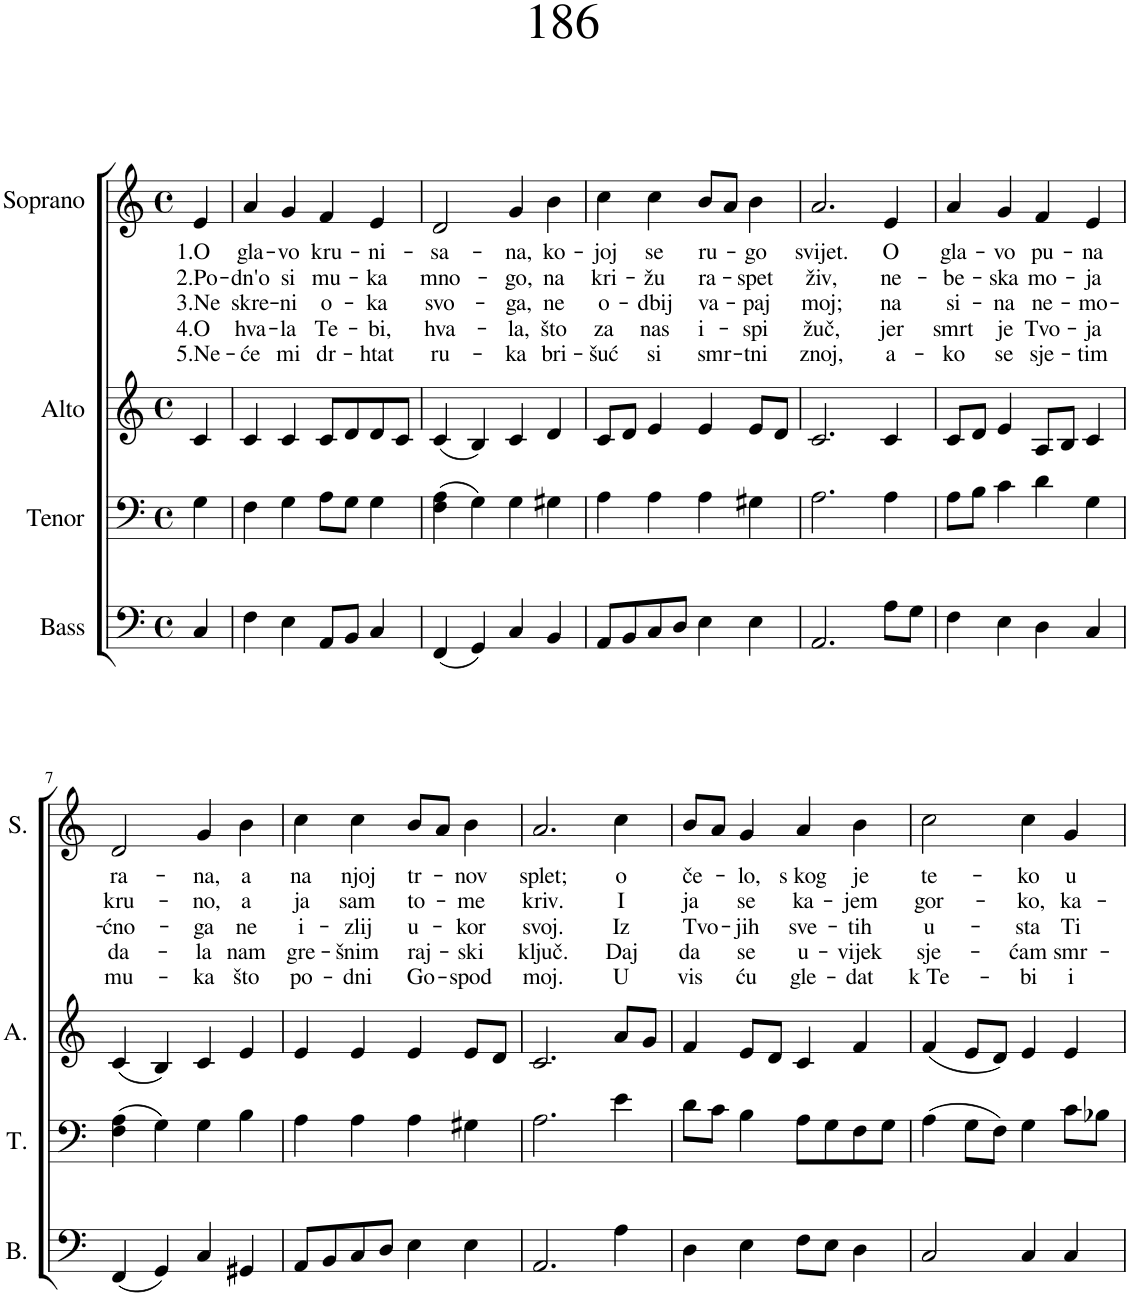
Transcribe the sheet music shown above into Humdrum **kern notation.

**kern	**kern	**kern	**kern	**text	**text	**text	**text	**text
*part4	*part3	*part2	*part1	*part1	*part1	*part1	*part1	*part1
*staff4	*staff3	*staff2	*staff1	*staff1	*staff1	*staff1	*staff1	*staff1
*I"Bass	*I"Tenor	*I"Alto	*I"Soprano	*	*	*	*	*
*I'B.	*I'T.	*I'A.	*I'S.	*	*	*	*	*
*clefF4	*clefF4	*clefG2	*clefG2	*	*	*	*	*
*k[]	*k[]	*k[]	*k[]	*	*	*	*	*
*M4/4	*M4/4	*M4/4	*M4/4	*	*	*	*	*
*met(c)	*met(c)	*met(c)	*met(c)	*	*	*	*	*
=1	=1	=1	=1	=1	=1	=1	=1	=1
!	!	!	!	!LO:LY:b	!LO:LY:b	!LO:LY:b	!LO:LY:b	!LO:LY:b
4C/	4G\	4c/	4e/	1.O	2.Po-	3.Ne	4.O	5.Ne-
=2	=2	=2	=2	=2	=2	=2	=2	=2
!	!	!	!	!LO:LY:b	!LO:LY:b	!LO:LY:b	!LO:LY:b	!LO:LY:b
4F\	4F\	4c/	4a/	gla-	-dn'o	skre-	hva-	-će
!	!	!	!	!LO:LY:b	!LO:LY:b	!LO:LY:b	!LO:LY:b	!LO:LY:b
4E\	4G\	4c/	4g/	-vo	si	-ni	-la	mi
!	!	!	!	!LO:LY:b	!LO:LY:b	!LO:LY:b	!LO:LY:b	!LO:LY:b
8AA/L	8A\L	8c/L	4f/	kru-	mu-	o-	Te-	dr-
8BB/J	8G\J	8d/	.	.	.	.	.	.
!	!	!	!	!LO:LY:b	!LO:LY:b	!LO:LY:b	!LO:LY:b	!LO:LY:b
4C/	4G\	8d/	4e/	-ni-	-ka	-ka	-bi,	-htat
.	.	8c/J	.	.	.	.	.	.
=3	=3	=3	=3	=3	=3	=3	=3	=3
!	!	!	!	!LO:LY:b	!LO:LY:b	!LO:LY:b	!LO:LY:b	!LO:LY:b
(4FF/	(4F\ 4A\	(4c/	2d/	-sa-	mno-	svo-	hva-	ru-
4GG/)	4G\)	4B/)	.	.	.	.	.	.
!	!	!	!	!LO:LY:b	!LO:LY:b	!LO:LY:b	!LO:LY:b	!LO:LY:b
4C/	4G\	4c/	4g/	-na,	-go,	-ga,	-la,	-ka
!	!	!	!	!LO:LY:b	!LO:LY:b	!LO:LY:b	!LO:LY:b	!LO:LY:b
4BB/	4G#X\	4d/	4b\	ko-	na	ne	što	bri-
=4	=4	=4	=4	=4	=4	=4	=4	=4
!	!	!	!	!LO:LY:b	!LO:LY:b	!LO:LY:b	!LO:LY:b	!LO:LY:b
8AA/L	4A\	8c/L	4cc\	-joj	kri-	o-	za	-šuć
8BB/	.	8d/J	.	.	.	.	.	.
!	!	!	!	!LO:LY:b	!LO:LY:b	!LO:LY:b	!LO:LY:b	!LO:LY:b
8C/	4A\	4e/	4cc\	se	-žu	-dbij	nas	si
8D/J	.	.	.	.	.	.	.	.
!	!	!	!	!LO:LY:b	!LO:LY:b	!LO:LY:b	!LO:LY:b	!LO:LY:b
4E\	4A\	4e/	8b/L	ru-	ra-	va-	i-	smr-
.	.	.	8a/J	.	.	.	.	.
!	!	!	!	!LO:LY:b	!LO:LY:b	!LO:LY:b	!LO:LY:b	!LO:LY:b
4E\	4G#X\	8e/L	4b\	-go	-spet	-paj	-spi	-tni
.	.	8d/J	.	.	.	.	.	.
=5	=5	=5	=5	=5	=5	=5	=5	=5
!	!	!	!	!LO:LY:b	!LO:LY:b	!LO:LY:b	!LO:LY:b	!LO:LY:b
2.AA/	2.A\	2.c/	2.a/	svijet.	živ,	moj;	žuč,	znoj,
!	!	!	!	!LO:LY:b	!LO:LY:b	!LO:LY:b	!LO:LY:b	!LO:LY:b
8A\L	4A\	4c/	4e/	O	ne-	na	jer	a-
8G\J	.	.	.	.	.	.	.	.
=6	=6	=6	=6	=6	=6	=6	=6	=6
!	!	!	!	!LO:LY:b	!LO:LY:b	!LO:LY:b	!LO:LY:b	!LO:LY:b
4F\	8A\L	8c/L	4a/	gla-	-be-	si-	smrt	-ko
.	8B\J	8d/J	.	.	.	.	.	.
!	!	!	!	!LO:LY:b	!LO:LY:b	!LO:LY:b	!LO:LY:b	!LO:LY:b
4E\	4c\	4e/	4g/	-vo	-ska	-na	je	se
!	!	!	!	!LO:LY:b	!LO:LY:b	!LO:LY:b	!LO:LY:b	!LO:LY:b
4D\	4d\	8A/L	4f/	pu-	mo-	ne-	Tvo-	sje-
.	.	8B/J	.	.	.	.	.	.
!	!	!	!	!LO:LY:b	!LO:LY:b	!LO:LY:b	!LO:LY:b	!LO:LY:b
4C/	4G\	4c/	4e/	-na	-ja	-mo-	-ja	-tim
!!LO:LB:g=z
=7	=7	=7	=7	=7	=7	=7	=7	=7
!	!	!	!	!LO:LY:b	!LO:LY:b	!LO:LY:b	!LO:LY:b	!LO:LY:b
(4FF/	(4F\ 4A\	(4c/	2d/	ra-	kru-	-ćno-	da-	mu-
4GG/)	4G\)	4B/)	.	.	.	.	.	.
!	!	!	!	!LO:LY:b	!LO:LY:b	!LO:LY:b	!LO:LY:b	!LO:LY:b
4C/	4G\	4c/	4g/	-na,	-no,	-ga	-la	-ka
!	!	!	!	!LO:LY:b	!LO:LY:b	!LO:LY:b	!LO:LY:b	!LO:LY:b
4GG#X/	4B\	4e/	4b\	a	a	ne	nam	što
=8	=8	=8	=8	=8	=8	=8	=8	=8
!	!	!	!	!LO:LY:b	!LO:LY:b	!LO:LY:b	!LO:LY:b	!LO:LY:b
8AA/L	4A\	4e/	4cc\	na	ja	i-	gre-	po-
8BB/	.	.	.	.	.	.	.	.
!	!	!	!	!LO:LY:b	!LO:LY:b	!LO:LY:b	!LO:LY:b	!LO:LY:b
8C/	4A\	4e/	4cc\	njoj	sam	-zlij	-šnim	-dni
8D/J	.	.	.	.	.	.	.	.
!	!	!	!	!LO:LY:b	!LO:LY:b	!LO:LY:b	!LO:LY:b	!LO:LY:b
4E\	4A\	4e/	8b/L	tr-	to-	u-	raj-	Go-
.	.	.	8a/J	.	.	.	.	.
!	!	!	!	!LO:LY:b	!LO:LY:b	!LO:LY:b	!LO:LY:b	!LO:LY:b
4E\	4G#X\	8e/L	4b\	-nov	-me	-kor	-ski	-spod
.	.	8d/J	.	.	.	.	.	.
=9	=9	=9	=9	=9	=9	=9	=9	=9
!	!	!	!	!LO:LY:b	!LO:LY:b	!LO:LY:b	!LO:LY:b	!LO:LY:b
2.AA/	2.A\	2.c/	2.a/	splet;	kriv.	svoj.	ključ.	moj.
!	!	!	!	!LO:LY:b	!LO:LY:b	!LO:LY:b	!LO:LY:b	!LO:LY:b
4A\	4e\	8a/L	4cc\	o	I	Iz	Daj	U
.	.	8g/J	.	.	.	.	.	.
=10	=10	=10	=10	=10	=10	=10	=10	=10
!	!	!	!	!LO:LY:b	!LO:LY:b	!LO:LY:b	!LO:LY:b	!LO:LY:b
4D\	8d\L	4f/	8b/L	če-	ja	Tvo-	da	vis
.	8c\J	.	8a/J	.	.	.	.	.
!	!	!	!	!LO:LY:b	!LO:LY:b	!LO:LY:b	!LO:LY:b	!LO:LY:b
4E\	4B\	8e/L	4g/	-lo,	se	-jih	se	ću
.	.	8d/J	.	.	.	.	.	.
!	!	!	!	!LO:LY:b	!LO:LY:b	!LO:LY:b	!LO:LY:b	!LO:LY:b
8F\L	8A\L	4c/	4a/	s kog	ka-	sve-	u-	gle-
8E\J	8G\	.	.	.	.	.	.	.
!	!	!	!	!LO:LY:b	!LO:LY:b	!LO:LY:b	!LO:LY:b	!LO:LY:b
4D\	8F\	4f/	4b\	je	-jem	-tih	-vijek	-dat
.	8G\J	.	.	.	.	.	.	.
=11	=11	=11	=11	=11	=11	=11	=11	=11
!	!	!	!	!LO:LY:b	!LO:LY:b	!LO:LY:b	!LO:LY:b	!LO:LY:b
2C/	(4A\	(4f/	2cc\	te-	gor-	u-	sje-	k Te-
.	8G\L	8e/L	.	.	.	.	.	.
.	8F\J)	8d/J)	.	.	.	.	.	.
!	!	!	!	!LO:LY:b	!LO:LY:b	!LO:LY:b	!LO:LY:b	!LO:LY:b
4C/	4G\	4e/	4cc\	-ko	-ko,	-sta	-ćam	-bi
!	!	!	!	!LO:LY:b	!LO:LY:b	!LO:LY:b	!LO:LY:b	!LO:LY:b
4C/	8c\L	4e/	4g/	u	ka-	Ti	smr-	i
.	8B-X\J	.	.	.	.	.	.	.
=	=	=	=	=	=	=	=	=
*-	*-	*-	*-	*-	*-	*-	*-	*-
